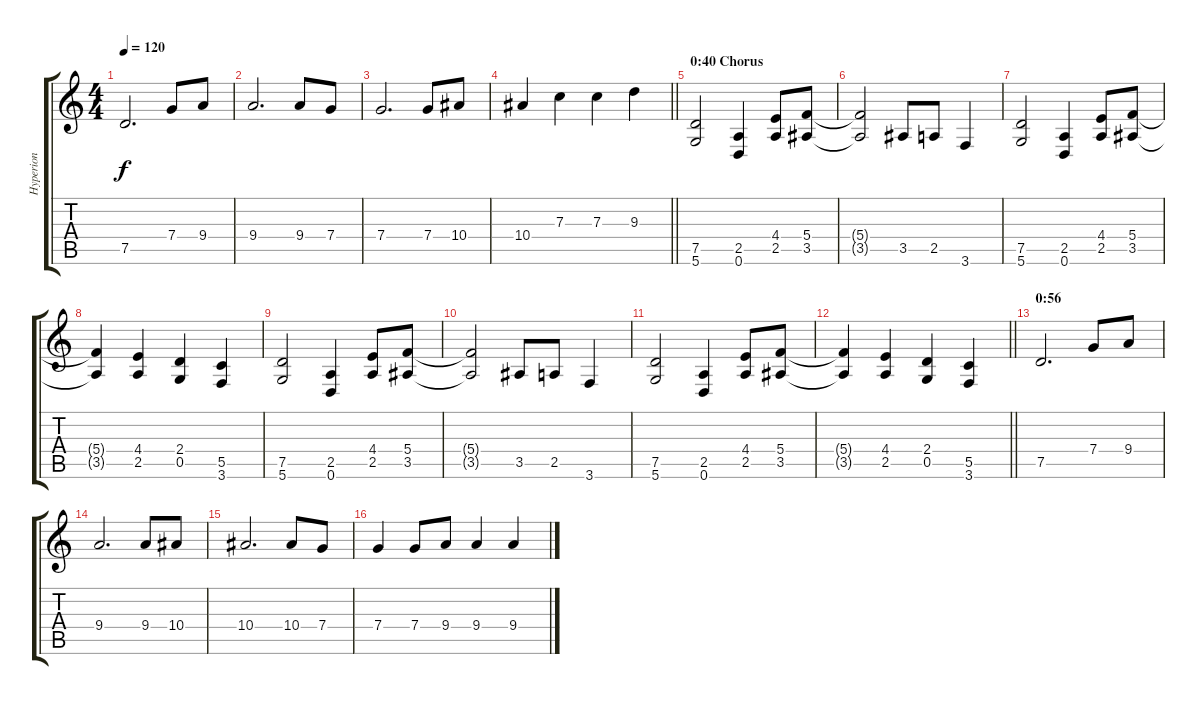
\track ("Hyperion" "Hyperion") {instrument distortionguitar}
\staff {score tabs}
\tuning (D4 A3 F3 C3 G2 D2) {hide}
\ts (4 4)
\tempo 120
\clef g2
\ks c
7.5.2{d dy f} 7.4.8 9.4.8 |
9.4.2{d} 9.4.8 7.4.8 |
7.4.2{d} 7.4.8 10.4.8 |
\barLineRight lightlight
10.4.4 7.3.4 7.3.4 9.3.4 |
\section ("" "0:40 Chorus")
(7.5 5.6).2 (2.5 0.6).4 (4.4 2.5).8 (5.4 3.5).8 |
(5.4{t} 3.5{t}).2 3.5.8 2.5.8 3.6.4 |
(7.5 5.6).2 (2.5 0.6).4 (4.4 2.5).8 (5.4 3.5).8 |
(5.4{t} 3.5{t}).4 (4.4 2.5).4 (2.4 0.5).4 (5.5 3.6).4 |
(7.5 5.6).2 (2.5 0.6).4 (4.4 2.5).8 (5.4 3.5).8 |
(5.4{t} 3.5{t}).2 3.5.8 2.5.8 3.6.4 |
(7.5 5.6).2 (2.5 0.6).4 (4.4 2.5).8 (5.4 3.5).8 |
\barLineRight lightlight
(5.4{t} 3.5{t}).4 (4.4 2.5).4 (2.4 0.5).4 (5.5 3.6).4 |
\section ("" "0:56")
7.5.2{d} 7.4.8 9.4.8 |
9.4.2{d} 9.4.8 10.4.8 |
10.4.2{d} 10.4.8 7.4.8 |
7.4.4 7.4.8 9.4.8 9.4.4 9.4.4
